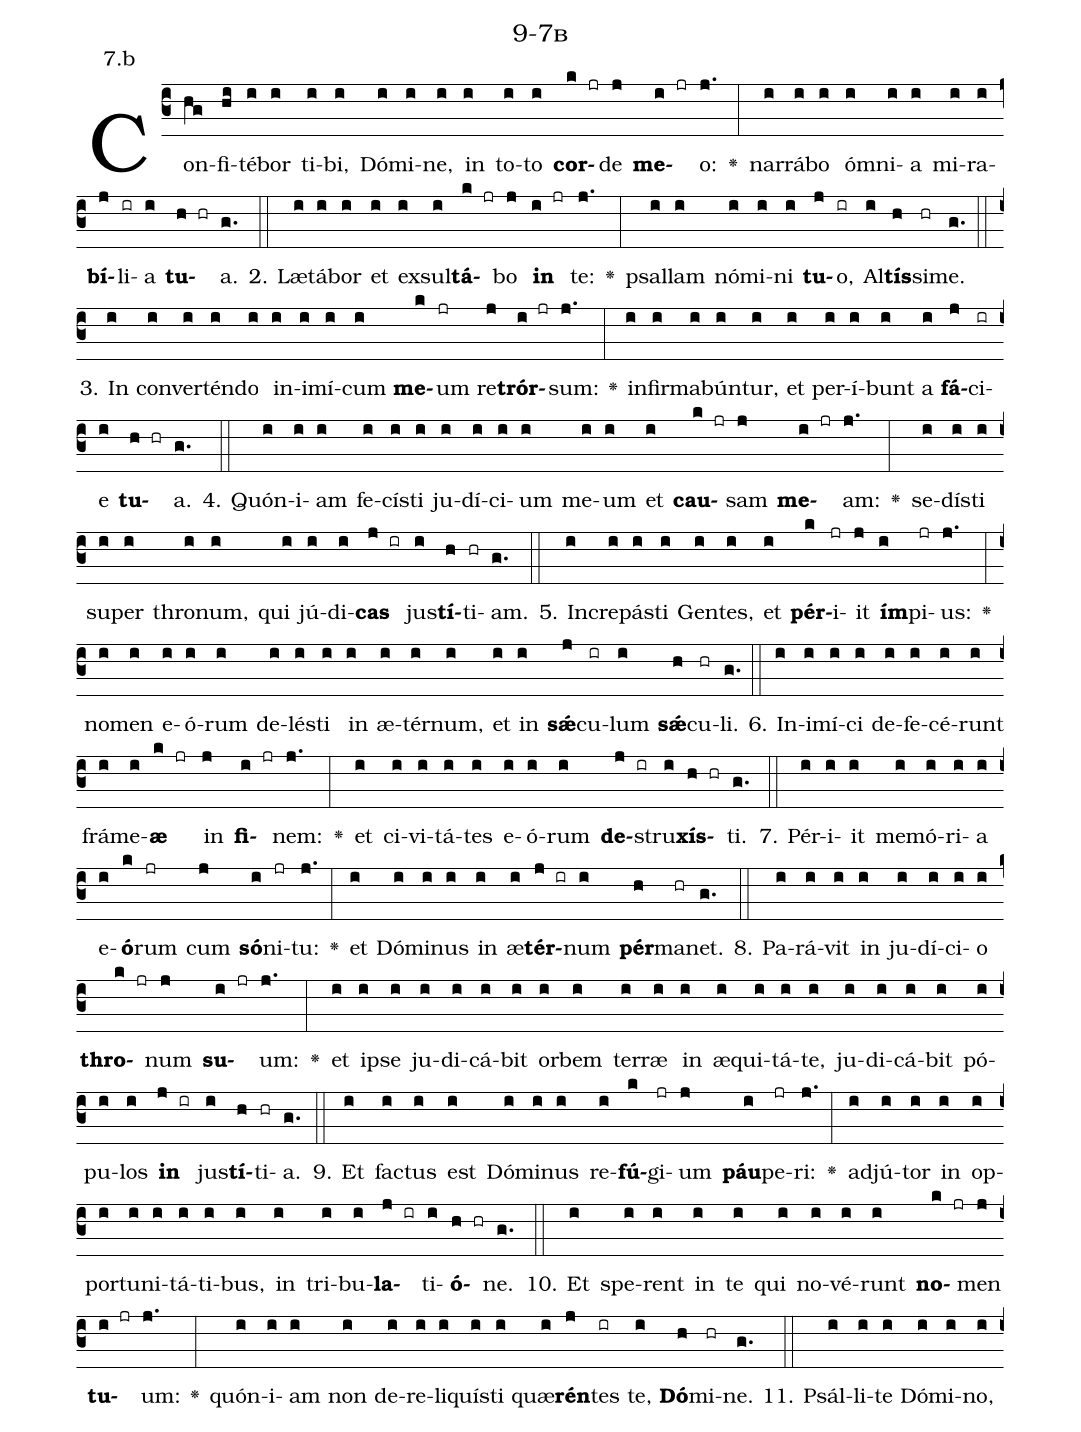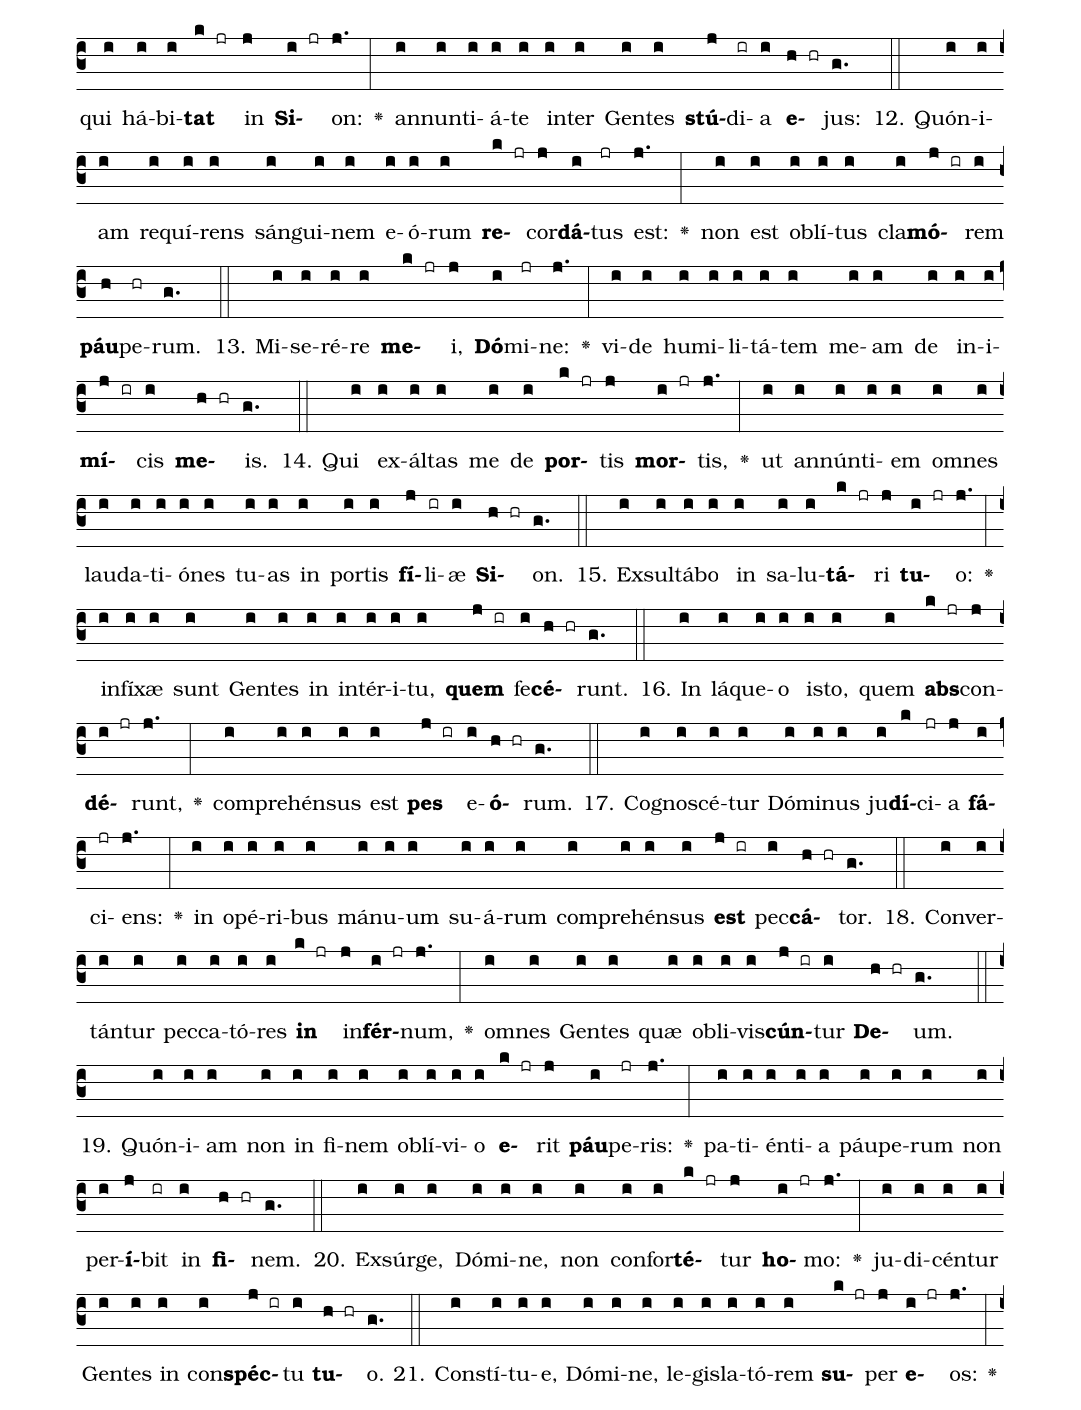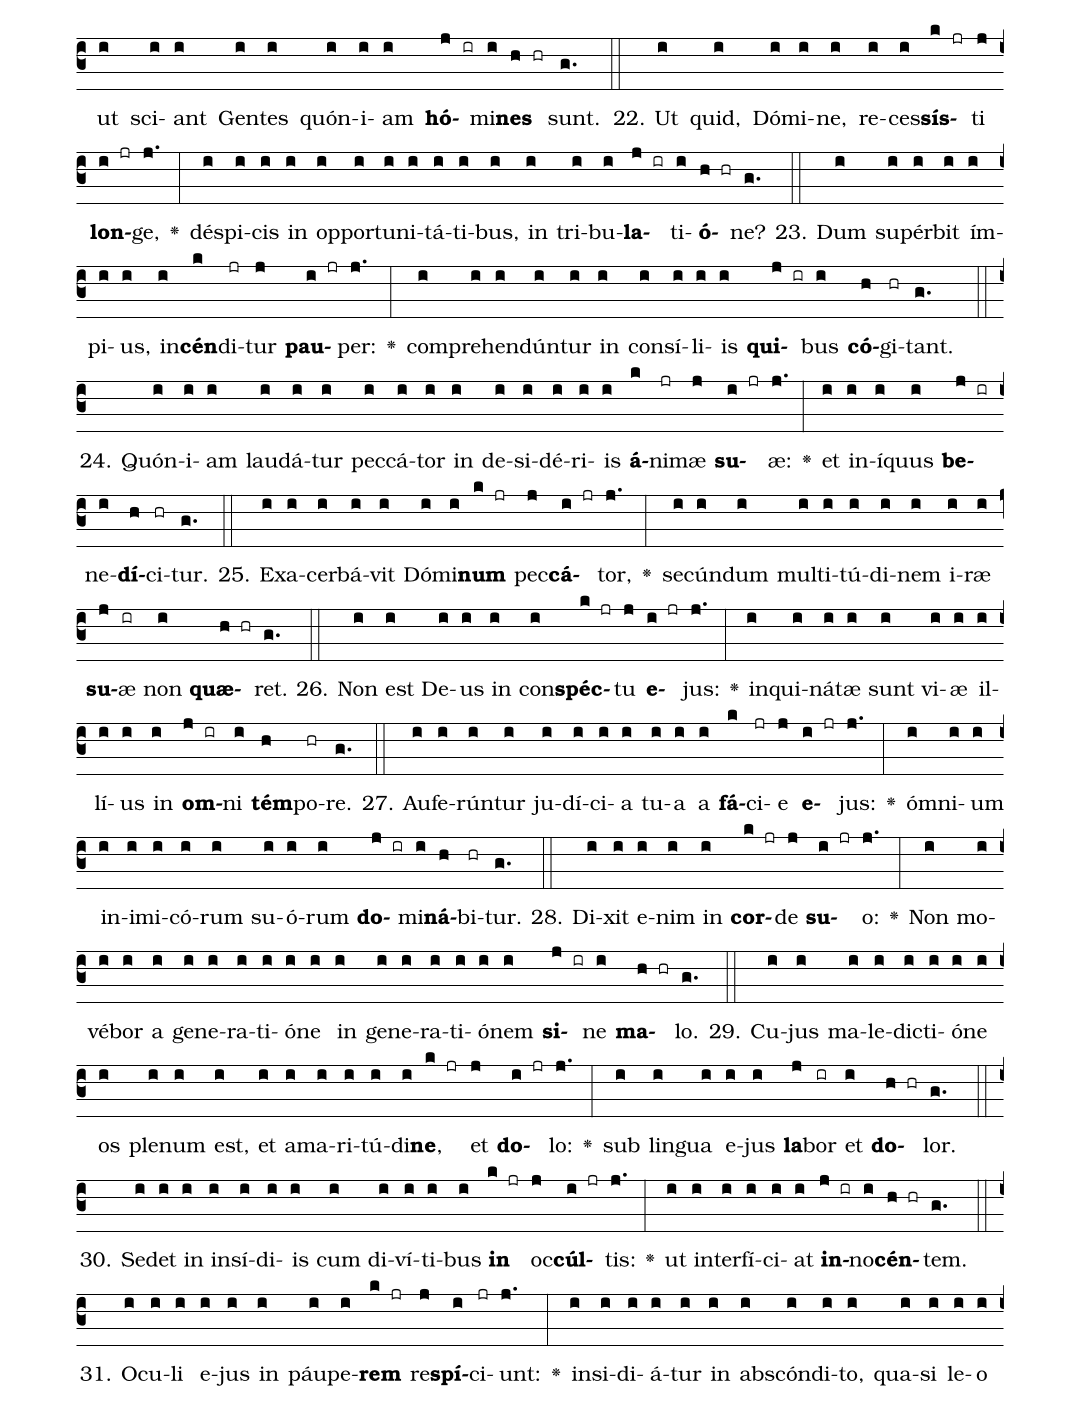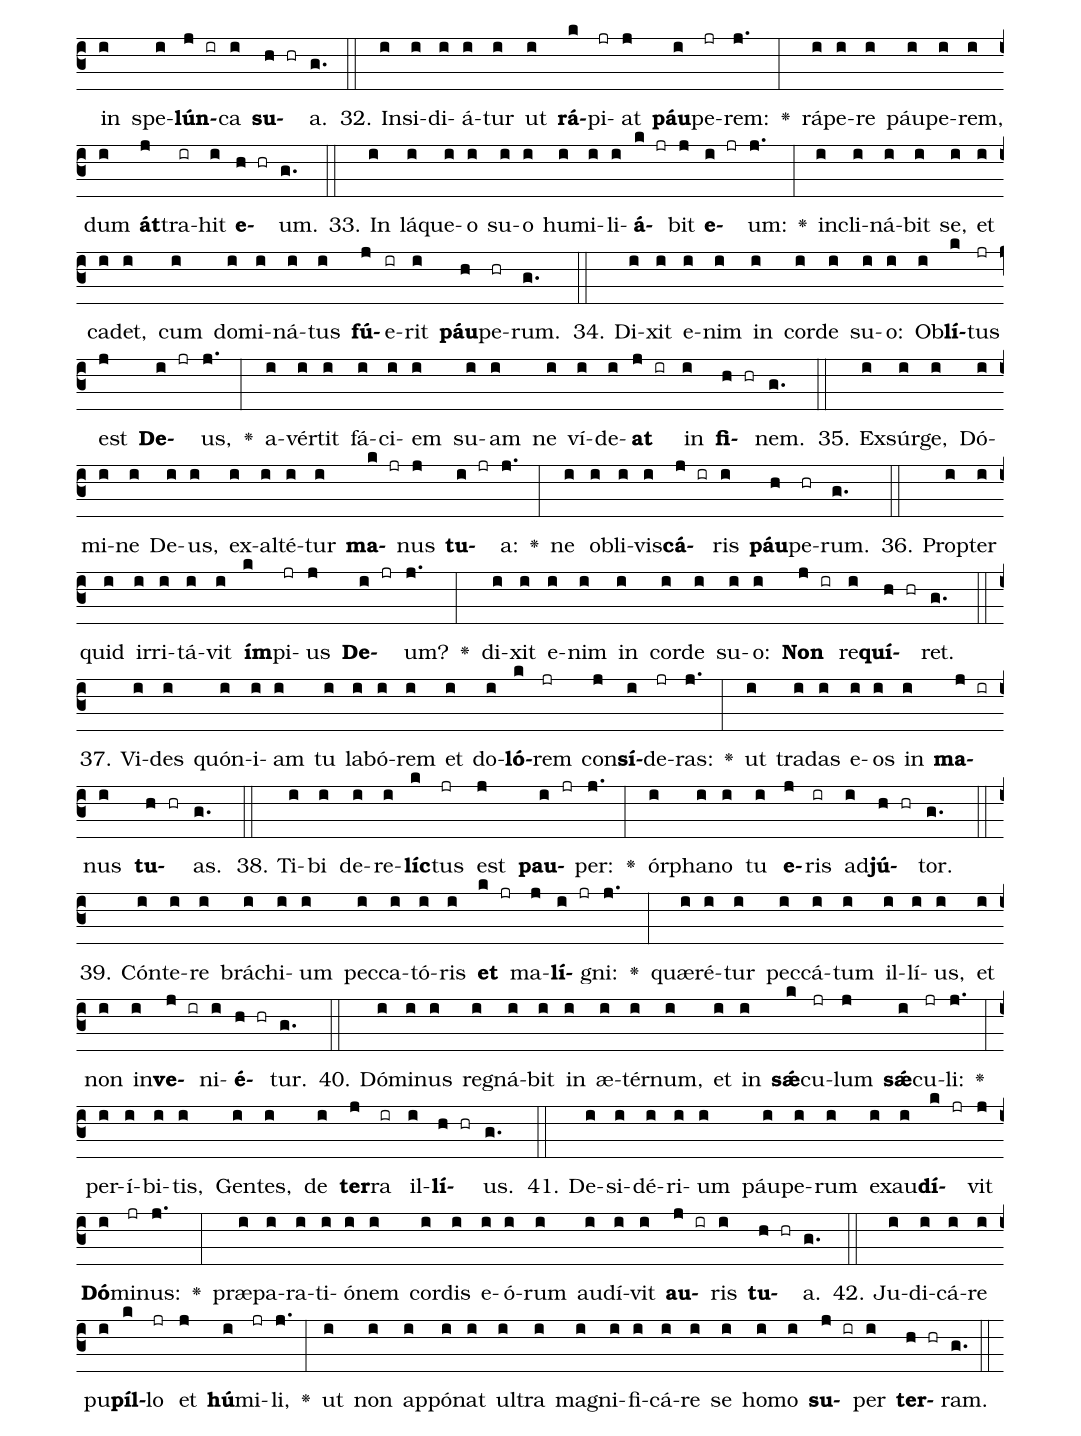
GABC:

name: 9-7b;
annotation: 7.b;
%%
(c3)Con(hg)fi(hi)té(i)bor(i) ti(i)bi,(i) Dó(i)mi(i)ne,(i) in(i) to(i)to(i) <b>cor</b>(k jr)de(j) <b>me</b>(i jr)o:(j.) <v>\greheightstar</v>(:) nar(i)rá(i)bo(i) óm(i)ni(i)a(i) mi(i)ra(i)<b>bí</b>(j)li(ir)a(i) <b>tu</b>(h hr)a.(g.) (::)
2. Læ(i)tá(i)bor(i) et(i) ex(i)sul(i)<b>tá</b>(k jr)bo(j) <b>in</b>(i jr) te:(j.) <v>\greheightstar</v>(:) psal(i)lam(i) nó(i)mi(i)ni(i) <b>tu</b>(j)o,(ir) Al(i)<b>tís</b>(h)si(hr)me.(g.) (::)
3. In(i) con(i)ver(i)tén(i)do(i) in(i)i(i)mí(i)cum(i) <b>me</b>(k)um(jr) re(j)<b>trór</b>(i jr)sum:(j.) <v>\greheightstar</v>(:) in(i)fir(i)ma(i)bún(i)tur,(i) et(i) per(i)í(i)bunt(i) a(i) <b>fá</b>(j)ci(ir)e(i) <b>tu</b>(h hr)a.(g.) (::)
4. Quón(i)i(i)am(i) fe(i)cís(i)ti(i) ju(i)dí(i)ci(i)um(i) me(i)um(i) et(i) <b>cau</b>(k jr)sam(j) <b>me</b>(i jr)am:(j.) <v>\greheightstar</v>(:) se(i)dís(i)ti(i) su(i)per(i) thro(i)num,(i) qui(i) jú(i)di(i)<b>cas</b>(j ir) jus(i)<b>tí</b>(h)ti(hr)am.(g.) (::)
5. In(i)cre(i)pás(i)ti(i) Gen(i)tes,(i) et(i) <b>pér</b>(k)i(jr)it(j) <b>ím</b>(i)pi(jr)us:(j.) <v>\greheightstar</v>(:) no(i)men(i) e(i)ó(i)rum(i) de(i)lés(i)ti(i) in(i) æ(i)tér(i)num,(i) et(i) in(i) <b>sǽ</b>(j)cu(ir)lum(i) <b>sǽ</b>(h)cu(hr)li.(g.) (::)
6. In(i)i(i)mí(i)ci(i) de(i)fe(i)cé(i)runt(i) frá(i)me(i)<b>æ</b>(k jr) in(j) <b>fi</b>(i jr)nem:(j.) <v>\greheightstar</v>(:) et(i) ci(i)vi(i)tá(i)tes(i) e(i)ó(i)rum(i) <b>de</b>(j ir)stru(i)<b>xís</b>(h hr)ti.(g.) (::)
7. Pér(i)i(i)it(i) me(i)mó(i)ri(i)a(i) e(i)<b>ó</b>(k)rum(jr) cum(j) <b>só</b>(i)ni(jr)tu:(j.) <v>\greheightstar</v>(:) et(i) Dó(i)mi(i)nus(i) in(i) æ(i)<b>tér</b>(j ir)num(i) <b>pér</b>(h)ma(hr)net.(g.) (::)
8. Pa(i)rá(i)vit(i) in(i) ju(i)dí(i)ci(i)o(i) <b>thro</b>(k jr)num(j) <b>su</b>(i jr)um:(j.) <v>\greheightstar</v>(:) et(i) ip(i)se(i) ju(i)di(i)cá(i)bit(i) or(i)bem(i) ter(i)ræ(i) in(i) æ(i)qui(i)tá(i)te,(i) ju(i)di(i)cá(i)bit(i) pó(i)pu(i)los(i) <b>in</b>(j ir) jus(i)<b>tí</b>(h)ti(hr)a.(g.) (::)
9. Et(i) fac(i)tus(i) est(i) Dó(i)mi(i)nus(i) re(i)<b>fú</b>(k)gi(jr)um(j) <b>páu</b>(i)pe(jr)ri:(j.) <v>\greheightstar</v>(:) ad(i)jú(i)tor(i) in(i) op(i)por(i)tu(i)ni(i)tá(i)ti(i)bus,(i) in(i) tri(i)bu(i)<b>la</b>(j ir)ti(i)<b>ó</b>(h hr)ne.(g.) (::)
10. Et(i) spe(i)rent(i) in(i) te(i) qui(i) no(i)vé(i)runt(i) <b>no</b>(k jr)men(j) <b>tu</b>(i jr)um:(j.) <v>\greheightstar</v>(:) quón(i)i(i)am(i) non(i) de(i)re(i)li(i)quís(i)ti(i) quæ(i)<b>rén</b>(j)tes(ir) te,(i) <b>Dó</b>(h)mi(hr)ne.(g.) (::)
11. Psál(i)li(i)te(i) Dó(i)mi(i)no,(i) qui(i) há(i)bi(i)<b>tat</b>(k jr) in(j) <b>Si</b>(i jr)on:(j.) <v>\greheightstar</v>(:) an(i)nun(i)ti(i)á(i)te(i) in(i)ter(i) Gen(i)tes(i) <b>stú</b>(j)di(ir)a(i) <b>e</b>(h hr)jus:(g.) (::)
12. Quón(i)i(i)am(i) re(i)quí(i)rens(i) sán(i)gui(i)nem(i) e(i)ó(i)rum(i) <b>re</b>(k jr)cor(j)<b>dá</b>(i)tus(jr) est:(j.) <v>\greheightstar</v>(:) non(i) est(i) ob(i)lí(i)tus(i) cla(i)<b>mó</b>(j ir)rem(i) <b>páu</b>(h)pe(hr)rum.(g.) (::)
13. Mi(i)se(i)ré(i)re(i) <b>me</b>(k jr)i,(j) <b>Dó</b>(i)mi(jr)ne:(j.) <v>\greheightstar</v>(:) vi(i)de(i) hu(i)mi(i)li(i)tá(i)tem(i) me(i)am(i) de(i) in(i)i(i)<b>mí</b>(j ir)cis(i) <b>me</b>(h hr)is.(g.) (::)
14. Qui(i) ex(i)ál(i)tas(i) me(i) de(i) <b>por</b>(k jr)tis(j) <b>mor</b>(i jr)tis,(j.) <v>\greheightstar</v>(:) ut(i) an(i)nún(i)ti(i)em(i) om(i)nes(i) lau(i)da(i)ti(i)ó(i)nes(i) tu(i)as(i) in(i) por(i)tis(i) <b>fí</b>(j)li(ir)æ(i) <b>Si</b>(h hr)on.(g.) (::)
15. Ex(i)sul(i)tá(i)bo(i) in(i) sa(i)lu(i)<b>tá</b>(k jr)ri(j) <b>tu</b>(i jr)o:(j.) <v>\greheightstar</v>(:) in(i)fí(i)xæ(i) sunt(i) Gen(i)tes(i) in(i) in(i)tér(i)i(i)tu,(i) <b>quem</b>(j ir) fe(i)<b>cé</b>(h hr)runt.(g.) (::)
16. In(i) lá(i)que(i)o(i) is(i)to,(i) quem(i) <b>abs</b>(k jr)con(j)<b>dé</b>(i jr)runt,(j.) <v>\greheightstar</v>(:) com(i)pre(i)hén(i)sus(i) est(i) <b>pes</b>(j ir) e(i)<b>ó</b>(h hr)rum.(g.) (::)
17. Co(i)gno(i)scé(i)tur(i) Dó(i)mi(i)nus(i) ju(i)<b>dí</b>(k)ci(jr)a(j) <b>fá</b>(i)ci(jr)ens:(j.) <v>\greheightstar</v>(:) in(i) o(i)pé(i)ri(i)bus(i) má(i)nu(i)um(i) su(i)á(i)rum(i) com(i)pre(i)hén(i)sus(i) <b>est</b>(j ir) pec(i)<b>cá</b>(h hr)tor.(g.) (::)
18. Con(i)ver(i)tán(i)tur(i) pec(i)ca(i)tó(i)res(i) <b>in</b>(k jr) in(j)<b>fér</b>(i jr)num,(j.) <v>\greheightstar</v>(:) om(i)nes(i) Gen(i)tes(i) quæ(i) ob(i)li(i)vis(i)<b>cún</b>(j ir)tur(i) <b>De</b>(h hr)um.(g.) (::)
19. Quón(i)i(i)am(i) non(i) in(i) fi(i)nem(i) ob(i)lí(i)vi(i)o(i) <b>e</b>(k jr)rit(j) <b>páu</b>(i)pe(jr)ris:(j.) <v>\greheightstar</v>(:) pa(i)ti(i)én(i)ti(i)a(i) páu(i)pe(i)rum(i) non(i) per(i)<b>í</b>(j)bit(ir) in(i) <b>fi</b>(h hr)nem.(g.) (::)
20. Ex(i)súr(i)ge,(i) Dó(i)mi(i)ne,(i) non(i) con(i)for(i)<b>té</b>(k jr)tur(j) <b>ho</b>(i jr)mo:(j.) <v>\greheightstar</v>(:) ju(i)di(i)cén(i)tur(i) Gen(i)tes(i) in(i) con(i)<b>spéc</b>(j ir)tu(i) <b>tu</b>(h hr)o.(g.) (::)
21. Con(i)stí(i)tu(i)e,(i) Dó(i)mi(i)ne,(i) le(i)gis(i)la(i)tó(i)rem(i) <b>su</b>(k jr)per(j) <b>e</b>(i jr)os:(j.) <v>\greheightstar</v>(:) ut(i) sci(i)ant(i) Gen(i)tes(i) quón(i)i(i)am(i) <b>hó</b>(j ir)mi(i)<b>nes</b>(h hr) sunt.(g.) (::)
22. Ut(i) quid,(i) Dó(i)mi(i)ne,(i) re(i)ces(i)<b>sís</b>(k jr)ti(j) <b>lon</b>(i jr)ge,(j.) <v>\greheightstar</v>(:) dé(i)spi(i)cis(i) in(i) op(i)por(i)tu(i)ni(i)tá(i)ti(i)bus,(i) in(i) tri(i)bu(i)<b>la</b>(j ir)ti(i)<b>ó</b>(h hr)ne?(g.) (::)
23. Dum(i) su(i)pér(i)bit(i) ím(i)pi(i)us,(i) in(i)<b>cén</b>(k)di(jr)tur(j) <b>pau</b>(i jr)per:(j.) <v>\greheightstar</v>(:) com(i)pre(i)hen(i)dún(i)tur(i) in(i) con(i)sí(i)li(i)is(i) <b>qui</b>(j ir)bus(i) <b>có</b>(h)gi(hr)tant.(g.) (::)
24. Quón(i)i(i)am(i) lau(i)dá(i)tur(i) pec(i)cá(i)tor(i) in(i) de(i)si(i)dé(i)ri(i)is(i) <b>á</b>(k)ni(jr)mæ(j) <b>su</b>(i jr)æ:(j.) <v>\greheightstar</v>(:) et(i) in(i)í(i)quus(i) <b>be</b>(j ir)ne(i)<b>dí</b>(h)ci(hr)tur.(g.) (::)
25. Ex(i)a(i)cer(i)bá(i)vit(i) Dó(i)mi(i)<b>num</b>(k jr) pec(j)<b>cá</b>(i jr)tor,(j.) <v>\greheightstar</v>(:) se(i)cún(i)dum(i) mul(i)ti(i)tú(i)di(i)nem(i) i(i)ræ(i) <b>su</b>(j)æ(ir) non(i) <b>quæ</b>(h hr)ret.(g.) (::)
26. Non(i) est(i) De(i)us(i) in(i) con(i)<b>spéc</b>(k jr)tu(j) <b>e</b>(i jr)jus:(j.) <v>\greheightstar</v>(:) in(i)qui(i)ná(i)tæ(i) sunt(i) vi(i)æ(i) il(i)lí(i)us(i) in(i) <b>om</b>(j ir)ni(i) <b>tém</b>(h)po(hr)re.(g.) (::)
27. Au(i)fe(i)rún(i)tur(i) ju(i)dí(i)ci(i)a(i) tu(i)a(i) a(i) <b>fá</b>(k)ci(jr)e(j) <b>e</b>(i jr)jus:(j.) <v>\greheightstar</v>(:) óm(i)ni(i)um(i) in(i)i(i)mi(i)có(i)rum(i) su(i)ó(i)rum(i) <b>do</b>(j ir)mi(i)<b>ná</b>(h)bi(hr)tur.(g.) (::)
28. Di(i)xit(i) e(i)nim(i) in(i) <b>cor</b>(k jr)de(j) <b>su</b>(i jr)o:(j.) <v>\greheightstar</v>(:) Non(i) mo(i)vé(i)bor(i) a(i) ge(i)ne(i)ra(i)ti(i)ó(i)ne(i) in(i) ge(i)ne(i)ra(i)ti(i)ó(i)nem(i) <b>si</b>(j ir)ne(i) <b>ma</b>(h hr)lo.(g.) (::)
29. Cu(i)jus(i) ma(i)le(i)dic(i)ti(i)ó(i)ne(i) os(i) ple(i)num(i) est,(i) et(i) a(i)ma(i)ri(i)tú(i)di(i)<b>ne</b>,(k jr) et(j) <b>do</b>(i jr)lo:(j.) <v>\greheightstar</v>(:) sub(i) lin(i)gua(i) e(i)jus(i) <b>la</b>(j)bor(ir) et(i) <b>do</b>(h hr)lor.(g.) (::)
30. Se(i)det(i) in(i) in(i)sí(i)di(i)is(i) cum(i) di(i)ví(i)ti(i)bus(i) <b>in</b>(k jr) oc(j)<b>cúl</b>(i jr)tis:(j.) <v>\greheightstar</v>(:) ut(i) in(i)ter(i)fí(i)ci(i)at(i) <b>in</b>(j ir)no(i)<b>cén</b>(h hr)tem.(g.) (::)
31. O(i)cu(i)li(i) e(i)jus(i) in(i) páu(i)pe(i)<b>rem</b>(k jr) re(j)<b>spí</b>(i)ci(jr)unt:(j.) <v>\greheightstar</v>(:) in(i)si(i)di(i)á(i)tur(i) in(i) abs(i)cón(i)di(i)to,(i) qua(i)si(i) le(i)o(i) in(i) spe(i)<b>lún</b>(j ir)ca(i) <b>su</b>(h hr)a.(g.) (::)
32. In(i)si(i)di(i)á(i)tur(i) ut(i) <b>rá</b>(k)pi(jr)at(j) <b>páu</b>(i)pe(jr)rem:(j.) <v>\greheightstar</v>(:) rá(i)pe(i)re(i) páu(i)pe(i)rem,(i) dum(i) <b>át</b>(j)tra(ir)hit(i) <b>e</b>(h hr)um.(g.) (::)
33. In(i) lá(i)que(i)o(i) su(i)o(i) hu(i)mi(i)li(i)<b>á</b>(k jr)bit(j) <b>e</b>(i jr)um:(j.) <v>\greheightstar</v>(:) in(i)cli(i)ná(i)bit(i) se,(i) et(i) ca(i)det,(i) cum(i) do(i)mi(i)ná(i)tus(i) <b>fú</b>(j)e(ir)rit(i) <b>páu</b>(h)pe(hr)rum.(g.) (::)
34. Di(i)xit(i) e(i)nim(i) in(i) cor(i)de(i) su(i)o:(i) Ob(i)<b>lí</b>(k)tus(jr) est(j) <b>De</b>(i jr)us,(j.) <v>\greheightstar</v>(:) a(i)vér(i)tit(i) fá(i)ci(i)em(i) su(i)am(i) ne(i) ví(i)de(i)<b>at</b>(j ir) in(i) <b>fi</b>(h hr)nem.(g.) (::)
35. Ex(i)súr(i)ge,(i) Dó(i)mi(i)ne(i) De(i)us,(i) ex(i)al(i)té(i)tur(i) <b>ma</b>(k jr)nus(j) <b>tu</b>(i jr)a:(j.) <v>\greheightstar</v>(:) ne(i) ob(i)li(i)vis(i)<b>cá</b>(j ir)ris(i) <b>páu</b>(h)pe(hr)rum.(g.) (::)
36. Prop(i)ter(i) quid(i) ir(i)ri(i)tá(i)vit(i) <b>ím</b>(k)pi(jr)us(j) <b>De</b>(i jr)um?(j.) <v>\greheightstar</v>(:) di(i)xit(i) e(i)nim(i) in(i) cor(i)de(i) su(i)o:(i) <b>Non</b>(j ir) re(i)<b>quí</b>(h hr)ret.(g.) (::)
37. Vi(i)des(i) quón(i)i(i)am(i) tu(i) la(i)bó(i)rem(i) et(i) do(i)<b>ló</b>(k)rem(jr) con(j)<b>sí</b>(i)de(jr)ras:(j.) <v>\greheightstar</v>(:) ut(i) tra(i)das(i) e(i)os(i) in(i) <b>ma</b>(j ir)nus(i) <b>tu</b>(h hr)as.(g.) (::)
38. Ti(i)bi(i) de(i)re(i)<b>líc</b>(k)tus(jr) est(j) <b>pau</b>(i jr)per:(j.) <v>\greheightstar</v>(:) ór(i)pha(i)no(i) tu(i) <b>e</b>(j)ris(ir) ad(i)<b>jú</b>(h hr)tor.(g.) (::)
39. Cón(i)te(i)re(i) brá(i)chi(i)um(i) pec(i)ca(i)tó(i)ris(i) <b>et</b>(k jr) ma(j)<b>lí</b>(i jr)gni:(j.) <v>\greheightstar</v>(:) quæ(i)ré(i)tur(i) pec(i)cá(i)tum(i) il(i)lí(i)us,(i) et(i) non(i) in(i)<b>ve</b>(j ir)ni(i)<b>é</b>(h hr)tur.(g.) (::)
40. Dó(i)mi(i)nus(i) re(i)gná(i)bit(i) in(i) æ(i)tér(i)num,(i) et(i) in(i) <b>sǽ</b>(k)cu(jr)lum(j) <b>sǽ</b>(i)cu(jr)li:(j.) <v>\greheightstar</v>(:) per(i)í(i)bi(i)tis,(i) Gen(i)tes,(i) de(i) <b>ter</b>(j)ra(ir) il(i)<b>lí</b>(h hr)us.(g.) (::)
41. De(i)si(i)dé(i)ri(i)um(i) páu(i)pe(i)rum(i) ex(i)au(i)<b>dí</b>(k jr)vit(j) <b>Dó</b>(i)mi(jr)nus:(j.) <v>\greheightstar</v>(:) præ(i)pa(i)ra(i)ti(i)ó(i)nem(i) cor(i)dis(i) e(i)ó(i)rum(i) au(i)dí(i)vit(i) <b>au</b>(j ir)ris(i) <b>tu</b>(h hr)a.(g.) (::)
42. Ju(i)di(i)cá(i)re(i) pu(i)<b>píl</b>(k)lo(jr) et(j) <b>hú</b>(i)mi(jr)li,(j.) <v>\greheightstar</v>(:) ut(i) non(i) ap(i)pó(i)nat(i) ul(i)tra(i) ma(i)gni(i)fi(i)cá(i)re(i) se(i) ho(i)mo(i) <b>su</b>(j ir)per(i) <b>ter</b>(h hr)ram.(g.) (::)
